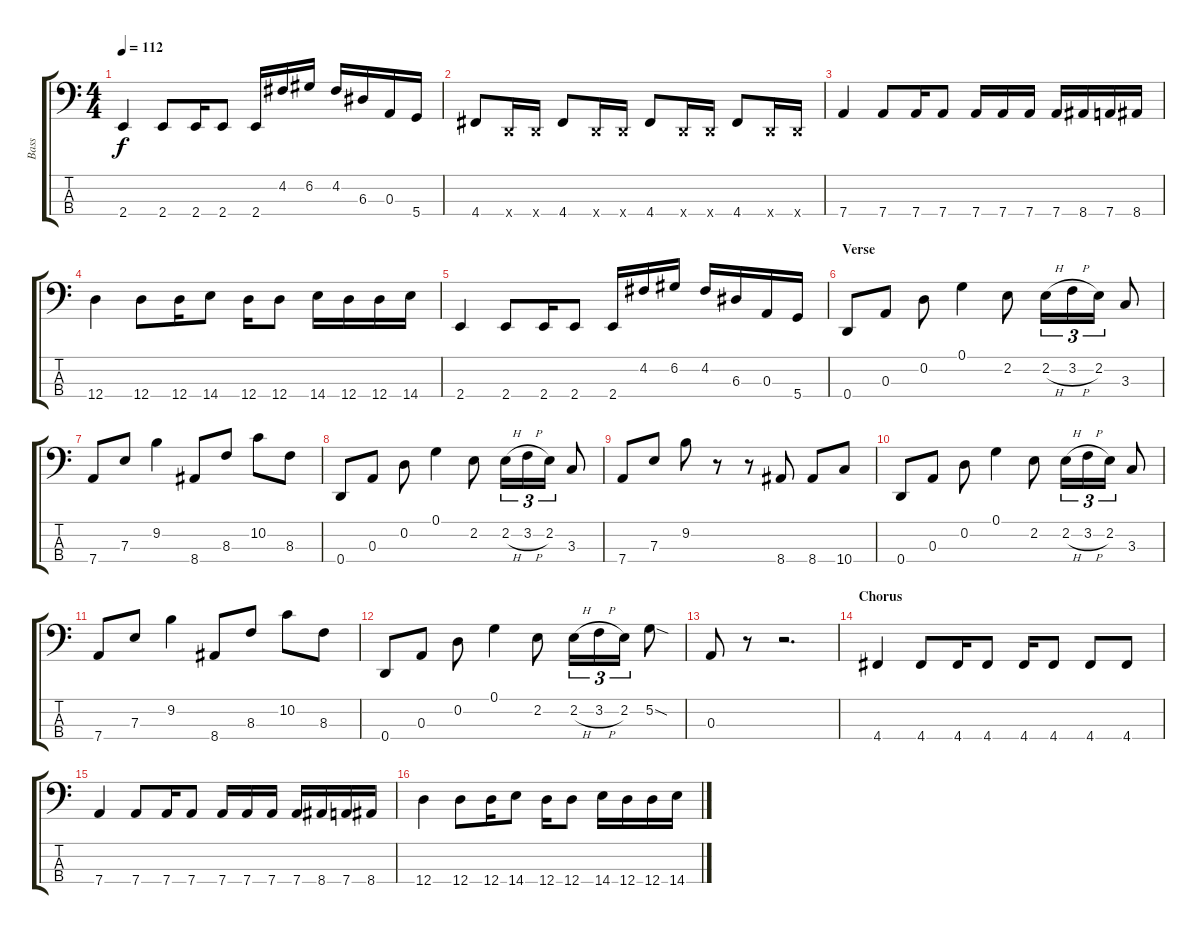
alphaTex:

\track ("Bass" "Bass") {instrument electricbasspick}
\staff {score tabs}
\tuning (G2 D2 A1 D1) {hide}
\ts (4 4)
\tempo 112
\clef f4
\ks c
2.4.4{dy f} 2.4.8 2.4.16 2.4.8 2.4.16 4.2.16 6.2.16 4.2.16 6.3.16 0.3.16 5.4.16 |
4.4.8 0.4{x}.16 0.4{x}.16 4.4.8 0.4{x}.16 0.4{x}.16 4.4.8 0.4{x}.16 0.4{x}.16 4.4.8 0.4{x}.16 0.4{x}.16 |
7.4.4 7.4.8 7.4.16 7.4.8 7.4.16 7.4.16 7.4.16 7.4.16 8.4.16 7.4.16 8.4.16 |
12.4.4 12.4.8 12.4.16 14.4.8 12.4.16 12.4.8 14.4.16 12.4.16 12.4.16 14.4.16 |
2.4.4 2.4.8 2.4.16 2.4.8 2.4.16 4.2.16 6.2.16 4.2.16 6.3.16 0.3.16 5.4.16 |
\section ("" "Verse")
0.4.8 0.3.8 0.2.8 0.1.4 2.2.8 2.2{h}.16{tu (3 2)} 3.2{h}.16{tu (3 2)} 2.2.16{tu (3 2)} 3.3.8 |
7.4.8 7.3.8 9.2.4 8.4.8 8.3.8 10.2.8 8.3.8 |
0.4.8 0.3.8 0.2.8 0.1.4 2.2.8 2.2{h}.16{tu (3 2)} 3.2{h}.16{tu (3 2)} 2.2.16{tu (3 2)} 3.3.8 |
7.4.8 7.3.8 9.2.8 r.8 r.8 8.4.8 8.4.8 10.4.8 |
0.4.8 0.3.8 0.2.8 0.1.4 2.2.8 2.2{h}.16{tu (3 2)} 3.2{h}.16{tu (3 2)} 2.2.16{tu (3 2)} 3.3.8 |
7.4.8 7.3.8 9.2.4 8.4.8 8.3.8 10.2.8 8.3.8 |
0.4.8 0.3.8 0.2.8 0.1.4 2.2.8 2.2{h}.16{tu (3 2)} 3.2{h}.16{tu (3 2)} 2.2.16{tu (3 2)} 5.2{sod}.8 |
0.3.8 r.8 r.2{d} |
\section ("" "Chorus")
4.4.4 4.4.8 4.4.16 4.4.8 4.4.16 4.4.8 4.4.8 4.4.8 |
7.4.4 7.4.8 7.4.16 7.4.8 7.4.16 7.4.16 7.4.16 7.4.16 8.4.16 7.4.16 8.4.16 |
12.4.4 12.4.8 12.4.16 14.4.8 12.4.16 12.4.8 14.4.16 12.4.16 12.4.16 14.4.16
